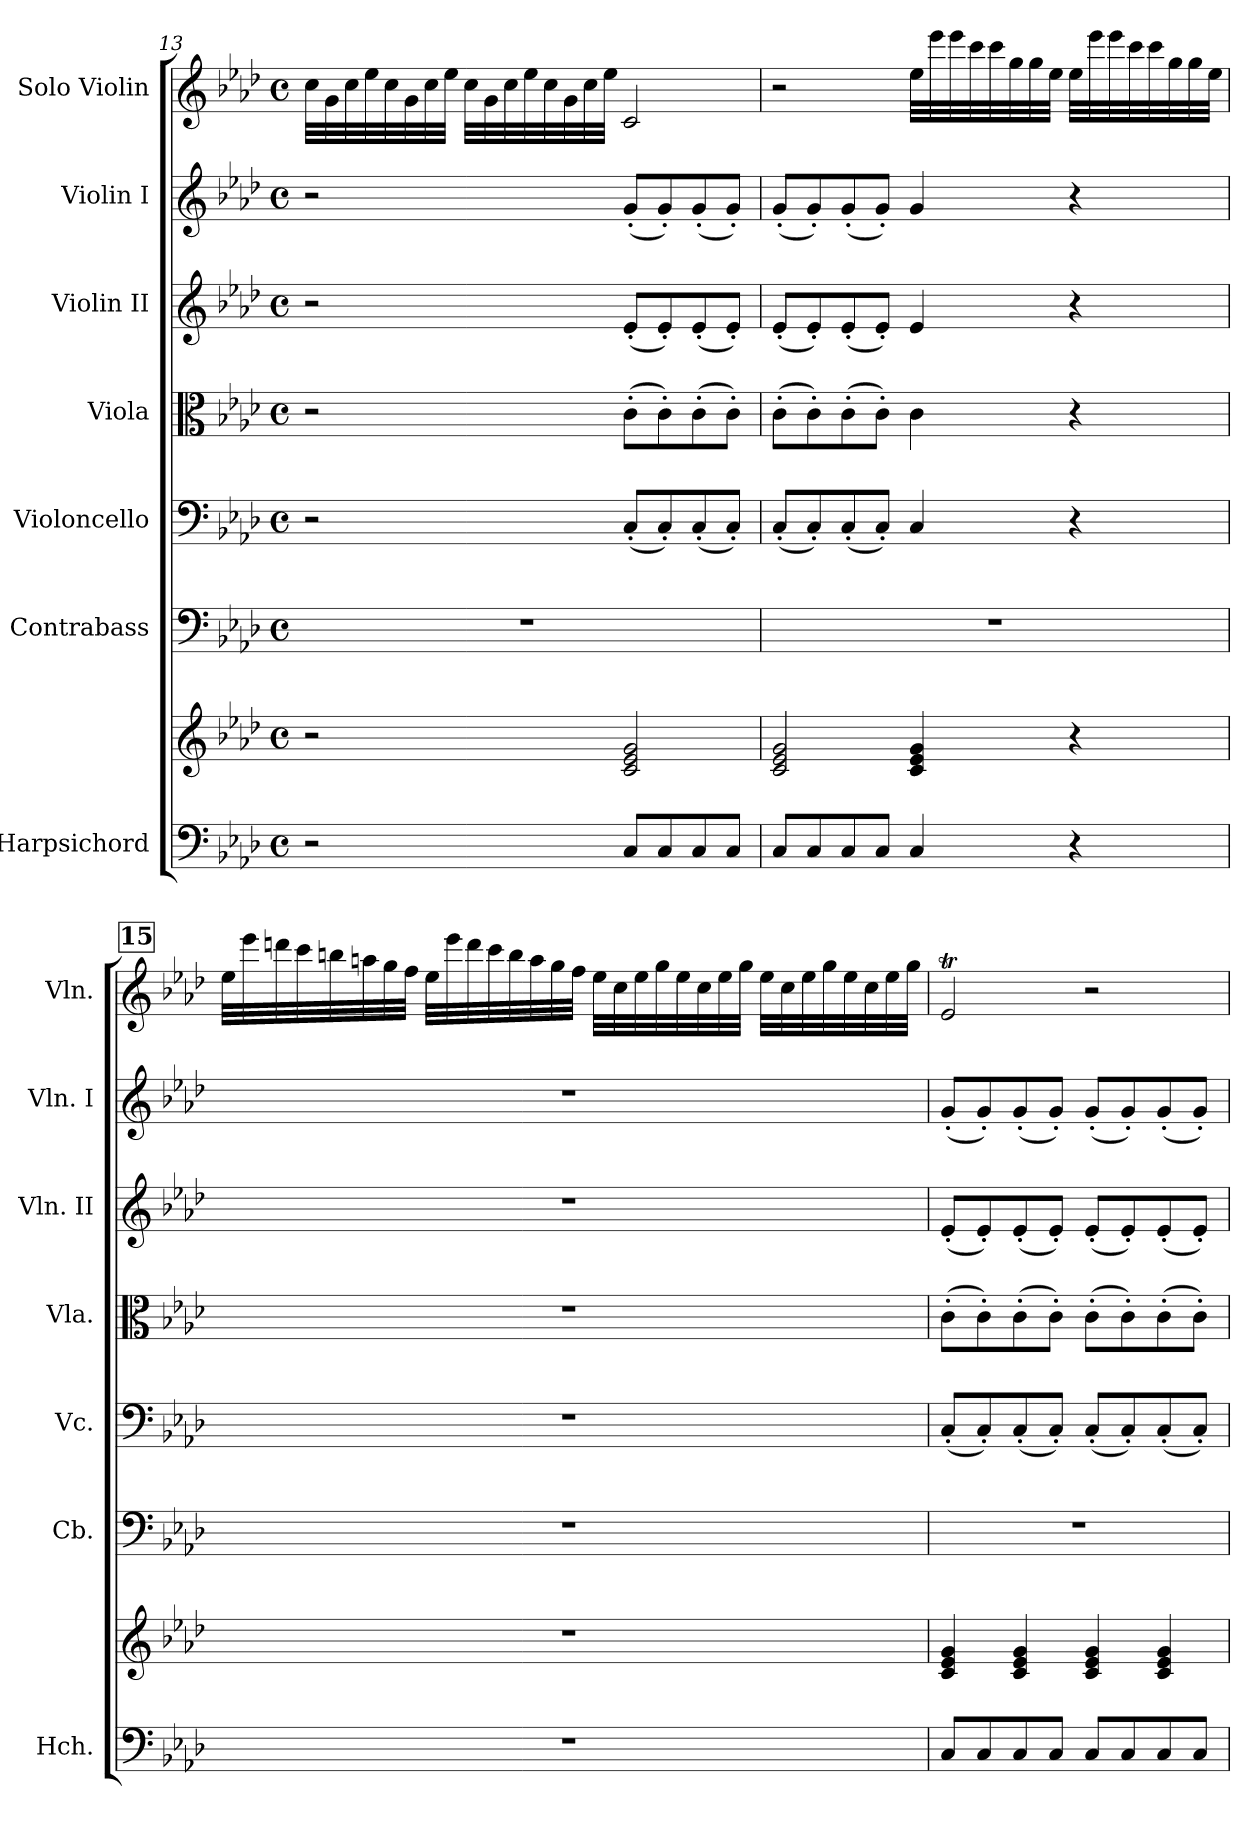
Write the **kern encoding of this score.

**kern	**kern	**kern	**kern	**kern	**kern	**kern	**kern
*part7	*part7	*part6	*part5	*part4	*part3	*part2	*part1
*staff8	*staff7	*staff6	*staff5	*staff4	*staff3	*staff2	*staff1
*I"Harpsichord	*	*I"Contrabass	*I"Violoncello	*I"Viola	*I"Violin II	*I"Violin I	*I"Solo Violin
*I'Hch.	*	*I'Cb.	*I'Vc.	*I'Vla.	*I'Vln. II	*I'Vln. I	*I'Vln.
!!LO:PB:g=z
*clefF4	*clefG2	*clefF4	*clefF4	*clefC3	*clefG2	*clefG2	*clefG2
*	*	*ITrd7c12	*	*	*	*	*
*k[b-e-a-d-]	*k[b-e-a-d-]	*k[b-e-a-d-]	*k[b-e-a-d-]	*k[b-e-a-d-]	*k[b-e-a-d-]	*k[b-e-a-d-]	*k[b-e-a-d-]
*M4/4	*M4/4	*M4/4	*M4/4	*M4/4	*M4/4	*M4/4	*M4/4
*met(c)	*met(c)	*met(c)	*met(c)	*met(c)	*met(c)	*met(c)	*met(c)
=13	=13	=13	=13	=13	=13	=13	=13
2r	2r	1r	2r	2r	2r	2r	32cc\LLL
.	.	.	.	.	.	.	32g\
.	.	.	.	.	.	.	32cc\
.	.	.	.	.	.	.	32ee-\
.	.	.	.	.	.	.	32cc\
.	.	.	.	.	.	.	32g\
.	.	.	.	.	.	.	32cc\
.	.	.	.	.	.	.	32ee-\JJJ
.	.	.	.	.	.	.	32cc\LLL
.	.	.	.	.	.	.	32g\
.	.	.	.	.	.	.	32cc\
.	.	.	.	.	.	.	32ee-\
.	.	.	.	.	.	.	32cc\
.	.	.	.	.	.	.	32g\
.	.	.	.	.	.	.	32cc\
.	.	.	.	.	.	.	32ee-\JJJ
8C/L	2c/ 2e-/ 2g/	.	(<8C'/L	(>8c'\L	(<8e-'/L	(<8g'/L	2c/
8C/	.	.	8C'/)	8c'\)	8e-'/)	8g'/)	.
8C/	.	.	(<8C'/	(>8c'\	(<8e-'/	(<8g'/	.
8C/J	.	.	8C'/J)	8c'\J)	8e-'/J)	8g'/J)	.
=14	=14	=14	=14	=14	=14	=14	=14
8C/L	2c/ 2e-/ 2g/	1r	(<8C'/L	(>8c'\L	(<8e-'/L	(<8g'/L	2r
8C/	.	.	8C'/)	8c'\)	8e-'/)	8g'/)	.
8C/	.	.	(<8C'/	(>8c'\	(<8e-'/	(<8g'/	.
8C/J	.	.	8C'/J)	8c'\J)	8e-'/J)	8g'/J)	.
4C/	4c/ 4e-/ 4g/	.	4C/	4c\	4e-/	4g/	32ee-\LLL
.	.	.	.	.	.	.	32eee-\
.	.	.	.	.	.	.	32eee-\
.	.	.	.	.	.	.	32ccc\
.	.	.	.	.	.	.	32ccc\
.	.	.	.	.	.	.	32gg\
.	.	.	.	.	.	.	32gg\
.	.	.	.	.	.	.	32ee-\JJJ
4r	4r	.	4r	4r	4r	4r	32ee-\LLL
.	.	.	.	.	.	.	32eee-\
.	.	.	.	.	.	.	32eee-\
.	.	.	.	.	.	.	32ccc\
.	.	.	.	.	.	.	32ccc\
.	.	.	.	.	.	.	32gg\
.	.	.	.	.	.	.	32gg\
.	.	.	.	.	.	.	32ee-\JJJ
!!LO:PB:g=z
!!LO:REH:place=s1:a:B:fs=14:t=15
=15	=15	=15	=15	=15	=15	=15	=15
1r	1r	1r	1r	1r	1r	1r	32ee-\LLL
.	.	.	.	.	.	.	32eee-\
.	.	.	.	.	.	.	32dddn\
.	.	.	.	.	.	.	32ccc\
.	.	.	.	.	.	.	32bbn\
.	.	.	.	.	.	.	32aan\
.	.	.	.	.	.	.	32gg\
.	.	.	.	.	.	.	32ff\JJJ
.	.	.	.	.	.	.	32ee-\LLL
.	.	.	.	.	.	.	32eee-\
.	.	.	.	.	.	.	32ddd\
.	.	.	.	.	.	.	32ccc\
.	.	.	.	.	.	.	32bb\
.	.	.	.	.	.	.	32aa\
.	.	.	.	.	.	.	32gg\
.	.	.	.	.	.	.	32ff\JJJ
.	.	.	.	.	.	.	32ee-\LLL
.	.	.	.	.	.	.	32cc\
.	.	.	.	.	.	.	32ee-\
.	.	.	.	.	.	.	32gg\
.	.	.	.	.	.	.	32ee-\
.	.	.	.	.	.	.	32cc\
.	.	.	.	.	.	.	32ee-\
.	.	.	.	.	.	.	32gg\JJJ
.	.	.	.	.	.	.	32ee-\LLL
.	.	.	.	.	.	.	32cc\
.	.	.	.	.	.	.	32ee-\
.	.	.	.	.	.	.	32gg\
.	.	.	.	.	.	.	32ee-\
.	.	.	.	.	.	.	32cc\
.	.	.	.	.	.	.	32ee-\
.	.	.	.	.	.	.	32gg\JJJ
!!LO:PB:g=z
=16	=16	=16	=16	=16	=16	=16	=16
8C/L	4c/ 4e-/ 4g/	1r	(<8C'/L	(>8c'\L	(<8e-'/L	(<8g'/L	2e-T/
8C/	.	.	8C'/)	8c'\)	8e-'/)	8g'/)	.
8C/	4c/ 4e-/ 4g/	.	(<8C'/	(>8c'\	(<8e-'/	(<8g'/	.
8C/J	.	.	8C'/J)	8c'\J)	8e-'/J)	8g'/J)	.
8C/L	4c/ 4e-/ 4g/	.	(<8C'/L	(>8c'\L	(<8e-'/L	(<8g'/L	2r
8C/	.	.	8C'/)	8c'\)	8e-'/)	8g'/)	.
8C/	4c/ 4e-/ 4g/	.	(<8C'/	(>8c'\	(<8e-'/	(<8g'/	.
8C/J	.	.	8C'/J)	8c'\J)	8e-'/J)	8g'/J)	.
=	=	=	=	=	=	=	=
*-	*-	*-	*-	*-	*-	*-	*-
